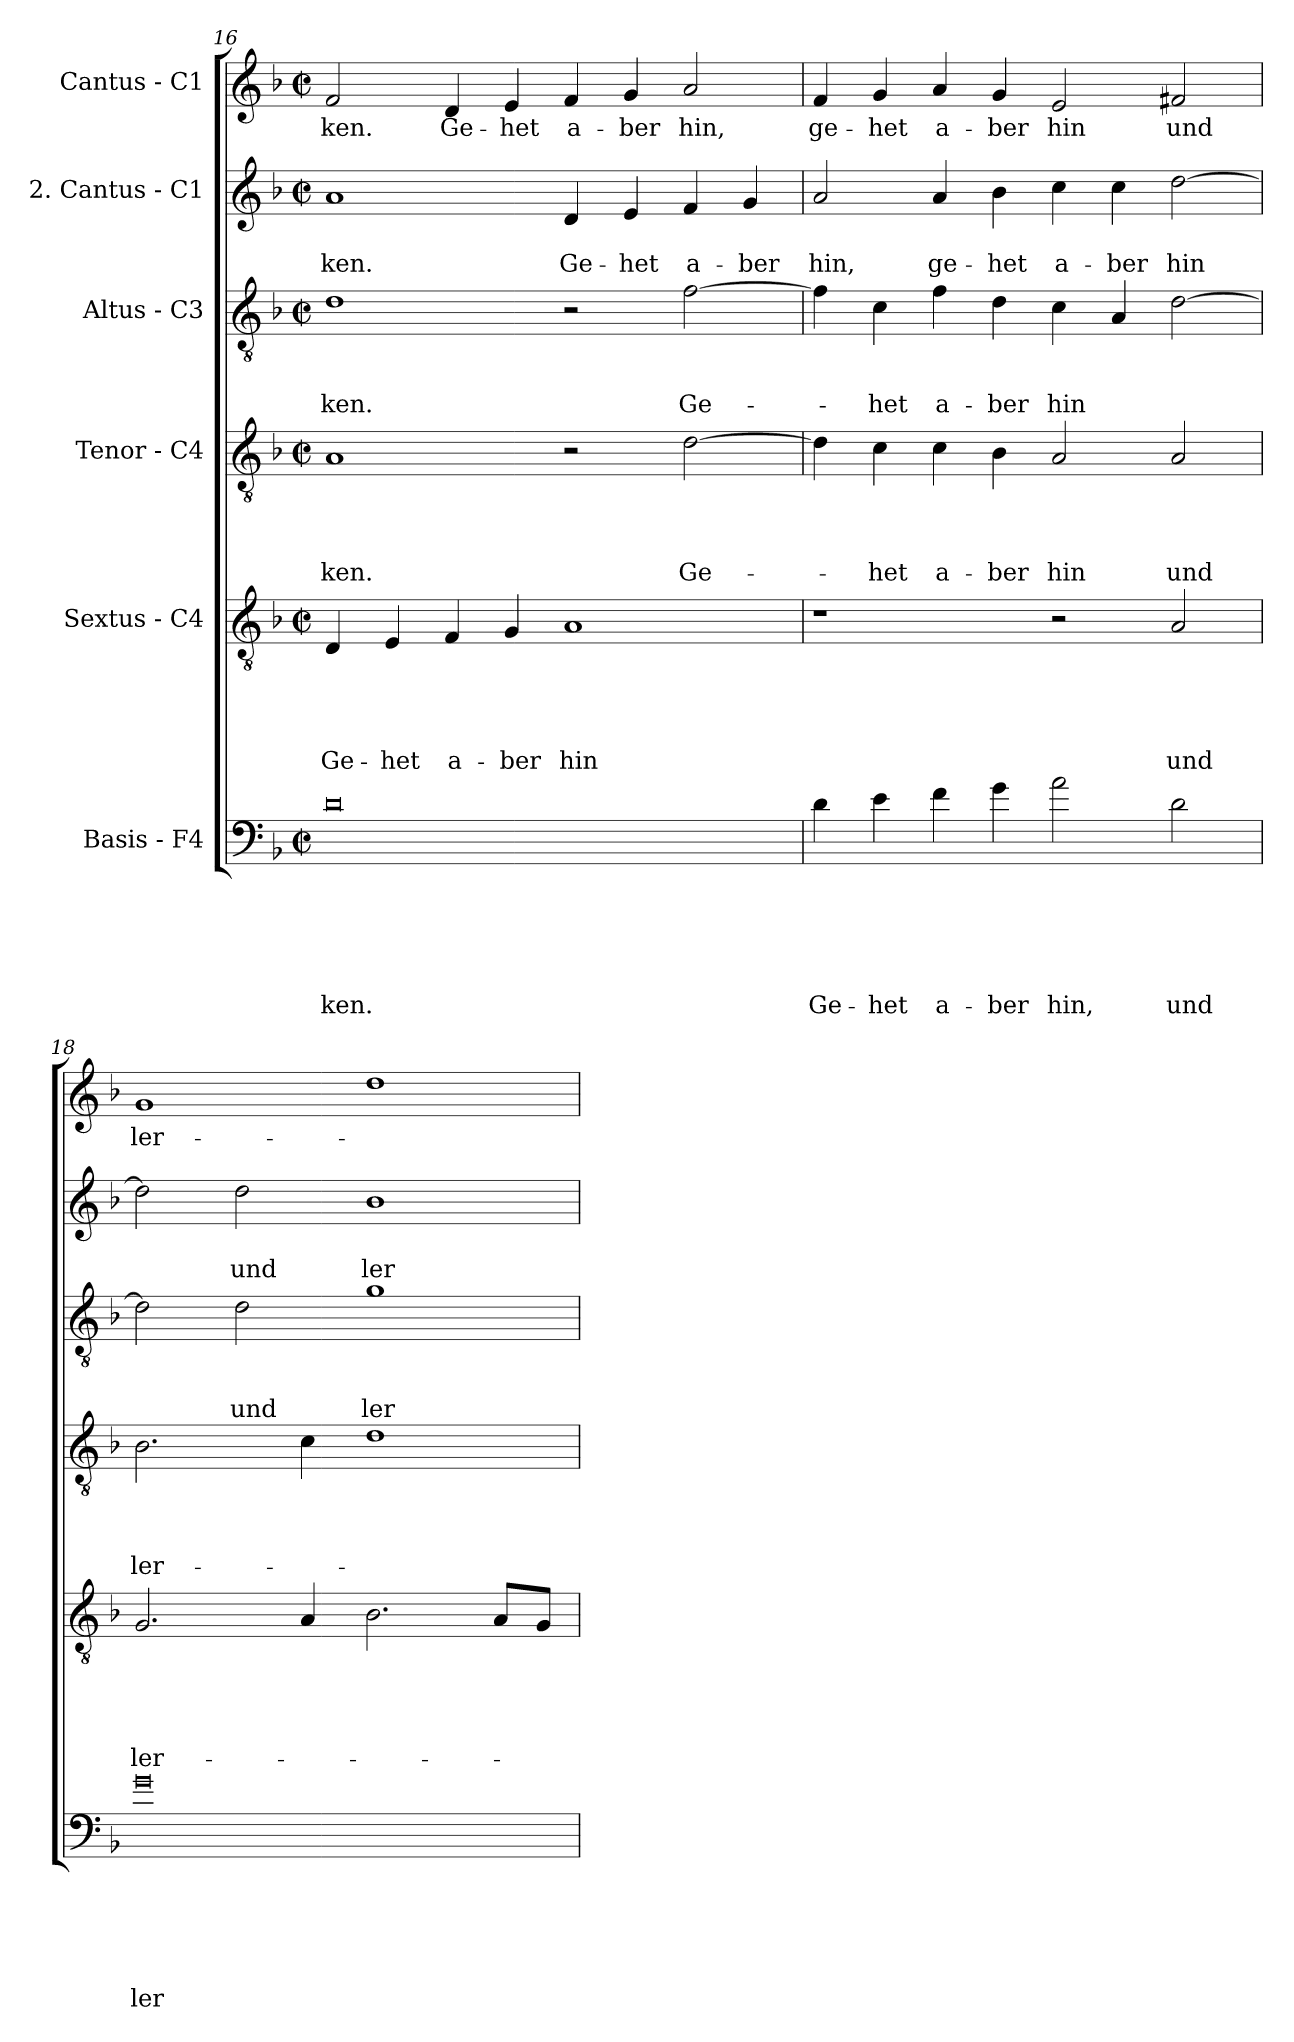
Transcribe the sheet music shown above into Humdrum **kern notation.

**kern	**text	**text	**text	**text	**text	**text	**kern	**text	**text	**text	**text	**text	**kern	**text	**text	**text	**text	**kern	**text	**text	**text	**kern	**text	**text	**kern	**text
*part6	*part6	*part6	*part6	*part6	*part6	*part6	*part5	*part5	*part5	*part5	*part5	*part5	*part4	*part4	*part4	*part4	*part4	*part3	*part3	*part3	*part3	*part2	*part2	*part2	*part1	*part1
*staff6	*staff6	*staff6	*staff6	*staff6	*staff6	*staff6	*staff5	*staff5	*staff5	*staff5	*staff5	*staff5	*staff4	*staff4	*staff4	*staff4	*staff4	*staff3	*staff3	*staff3	*staff3	*staff2	*staff2	*staff2	*staff1	*staff1
*I"Basis - F4	*	*	*	*	*	*	*I"Sextus - C4	*	*	*	*	*	*I"Tenor - C4	*	*	*	*	*I"Altus - C3	*	*	*	*I"2. Cantus - C1	*	*	*I"Cantus - C1	*
!!LO:PB:g=z
*clefF4	*	*	*	*	*	*	*clefGv2	*	*	*	*	*	*clefGv2	*	*	*	*	*clefGv2	*	*	*	*clefG2	*	*	*clefG2	*
*ITrd8c14	*	*	*	*	*	*	*	*	*	*	*	*	*	*	*	*	*	*	*	*	*	*	*	*	*	*
*k[b-]	*	*	*	*	*	*	*k[b-]	*	*	*	*	*	*k[b-]	*	*	*	*	*k[b-]	*	*	*	*k[b-]	*	*	*k[b-]	*
*F:	*	*	*	*	*	*	*F:	*	*	*	*	*	*F:	*	*	*	*	*F:	*	*	*	*F:	*	*	*F:	*
*M2/2	*	*	*	*	*	*	*M2/2	*	*	*	*	*	*M2/2	*	*	*	*	*M2/2	*	*	*	*M2/2	*	*	*M2/2	*
*met(c|)	*	*	*	*	*	*	*met(c|)	*	*	*	*	*	*met(c|)	*	*	*	*	*met(c|)	*	*	*	*met(c|)	*	*	*met(c|)	*
=16	=16	=16	=16	=16	=16	=16	=16	=16	=16	=16	=16	=16	=16	=16	=16	=16	=16	=16	=16	=16	=16	=16	=16	=16	=16	=16
!	!	!	!	!	!	!LO:LY:b	!	!	!	!	!	!LO:LY:b	!	!	!	!	!LO:LY:b	!	!	!	!LO:LY:b	!	!	!LO:LY:b	!	!LO:LY:b
0D	.	.	.	.	.	-ken.	4D/	.	.	.	.	Ge-	1A	.	.	.	-ken.	1d	.	.	-ken.	1a	.	-ken.	2f/	-ken.
!	!	!	!	!	!	!	!	!	!	!	!	!LO:LY:b	!	!	!	!	!	!	!	!	!	!	!	!	!	!
.	.	.	.	.	.	.	4E/	.	.	.	.	-het	.	.	.	.	.	.	.	.	.	.	.	.	.	.
!	!	!	!	!	!	!	!	!	!	!	!	!LO:LY:b	!	!	!	!	!	!	!	!	!	!	!	!	!	!LO:LY:b
.	.	.	.	.	.	.	4F/	.	.	.	.	a-	.	.	.	.	.	.	.	.	.	.	.	.	4d/	Ge-
!	!	!	!	!	!	!	!	!	!	!	!	!LO:LY:b	!	!	!	!	!	!	!	!	!	!	!	!	!	!LO:LY:b
.	.	.	.	.	.	.	4G/	.	.	.	.	-ber	.	.	.	.	.	.	.	.	.	.	.	.	4e/	-het
!	!	!	!	!	!	!	!	!	!	!	!	!LO:LY:b	!	!	!	!	!	!	!	!	!	!	!	!LO:LY:b	!	!LO:LY:b
.	.	.	.	.	.	.	1A	.	.	.	.	hin	2r	.	.	.	.	2r	.	.	.	4d/	.	Ge-	4f/	a-
!	!	!	!	!	!	!	!	!	!	!	!	!	!	!	!	!	!	!	!	!	!	!	!	!LO:LY:b	!	!LO:LY:b
.	.	.	.	.	.	.	.	.	.	.	.	.	.	.	.	.	.	.	.	.	.	4e/	.	-het	4g/	-ber
!	!	!	!	!	!	!	!	!	!	!	!	!	!	!	!	!	!LO:LY:b	!	!	!	!LO:LY:b	!	!	!LO:LY:b	!	!LO:LY:b
.	.	.	.	.	.	.	.	.	.	.	.	.	[2d\	.	.	.	Ge-	[2f\	.	.	Ge-	4f/	.	a-	2a/	hin,
!	!	!	!	!	!	!	!	!	!	!	!	!	!	!	!	!	!	!	!	!	!	!	!	!LO:LY:b	!	!
.	.	.	.	.	.	.	.	.	.	.	.	.	.	.	.	.	.	.	.	.	.	4g/	.	-ber	.	.
=17	=17	=17	=17	=17	=17	=17	=17	=17	=17	=17	=17	=17	=17	=17	=17	=17	=17	=17	=17	=17	=17	=17	=17	=17	=17	=17
!	!	!	!	!	!	!LO:LY:b	!	!	!	!	!	!	!	!	!	!	!	!	!	!	!	!	!	!LO:LY:b	!	!LO:LY:b
4D\	.	.	.	.	.	Ge-	1r	.	.	.	.	.	4d\]	.	.	.	.	4f\]	.	.	.	2a/	.	hin,	4f/	ge-
!	!	!	!	!	!	!LO:LY:b	!	!	!	!	!	!	!	!	!	!	!LO:LY:b	!	!	!	!LO:LY:b	!	!	!	!	!LO:LY:b
4E\	.	.	.	.	.	-het	.	.	.	.	.	.	4c\	.	.	.	-het	4c\	.	.	-het	.	.	.	4g/	-het
!	!	!	!	!	!	!LO:LY:b	!	!	!	!	!	!	!	!	!	!	!LO:LY:b	!	!	!	!LO:LY:b	!	!	!LO:LY:b	!	!LO:LY:b
4F\	.	.	.	.	.	a-	.	.	.	.	.	.	4c\	.	.	.	a-	4f\	.	.	a-	4a/	.	ge-	4a/	a-
!	!	!	!	!	!	!LO:LY:b	!	!	!	!	!	!	!	!	!	!	!LO:LY:b	!	!	!	!LO:LY:b	!	!	!LO:LY:b	!	!LO:LY:b
4G\	.	.	.	.	.	-ber	.	.	.	.	.	.	4B-\	.	.	.	-ber	4d\	.	.	-ber	4b-\	.	-het	4g/	-ber
!	!	!	!	!	!	!LO:LY:b	!	!	!	!	!	!	!	!	!	!	!LO:LY:b	!	!	!	!LO:LY:b	!	!	!LO:LY:b	!	!LO:LY:b
2A\	.	.	.	.	.	hin,	2r	.	.	.	.	.	2A/	.	.	.	hin	4c\	.	.	hin	4cc\	.	a-	2e/	hin
!	!	!	!	!	!	!	!	!	!	!	!	!	!	!	!	!	!	!	!	!	!	!	!	!LO:LY:b	!	!
.	.	.	.	.	.	.	.	.	.	.	.	.	.	.	.	.	.	4A/	.	.	.	4cc\	.	-ber	.	.
!	!	!	!	!	!	!LO:LY:b	!	!	!	!	!	!LO:LY:b	!	!	!	!	!LO:LY:b	!	!	!	!	!	!	!LO:LY:b	!	!LO:LY:b
2D\	.	.	.	.	.	und	2A/	.	.	.	.	und	2A/	.	.	.	und	[2d\	.	.	.	[2dd\	.	hin	2f#X/	und
=18	=18	=18	=18	=18	=18	=18	=18	=18	=18	=18	=18	=18	=18	=18	=18	=18	=18	=18	=18	=18	=18	=18	=18	=18	=18	=18
!	!	!	!	!	!	!LO:LY:b	!	!	!	!	!	!LO:LY:b	!	!	!	!	!LO:LY:b	!	!	!	!	!	!	!	!	!LO:LY:b
0G	.	.	.	.	.	ler-	2.G/	.	.	.	.	ler-	2.B-\	.	.	.	ler-	2d\]	.	.	.	2dd\]	.	.	1g	ler-
!	!	!	!	!	!	!	!	!	!	!	!	!	!	!	!	!	!	!	!	!	!LO:LY:b	!	!	!LO:LY:b	!	!
.	.	.	.	.	.	.	.	.	.	.	.	.	.	.	.	.	.	2d\	.	.	und	2dd\	.	und	.	.
.	.	.	.	.	.	.	4A/	.	.	.	.	.	4c\	.	.	.	.	.	.	.	.	.	.	.	.	.
!	!	!	!	!	!	!	!	!	!	!	!	!	!	!	!	!	!	!	!	!	!LO:LY:b	!	!	!LO:LY:b	!	!
.	.	.	.	.	.	.	2.B-\	.	.	.	.	.	1d	.	.	.	.	1g	.	.	ler-	1b-	.	ler-	1dd	.
.	.	.	.	.	.	.	8A/L	.	.	.	.	.	.	.	.	.	.	.	.	.	.	.	.	.	.	.
.	.	.	.	.	.	.	8G/J	.	.	.	.	.	.	.	.	.	.	.	.	.	.	.	.	.	.	.
=	=	=	=	=	=	=	=	=	=	=	=	=	=	=	=	=	=	=	=	=	=	=	=	=	=	=
*-	*-	*-	*-	*-	*-	*-	*-	*-	*-	*-	*-	*-	*-	*-	*-	*-	*-	*-	*-	*-	*-	*-	*-	*-	*-	*-
